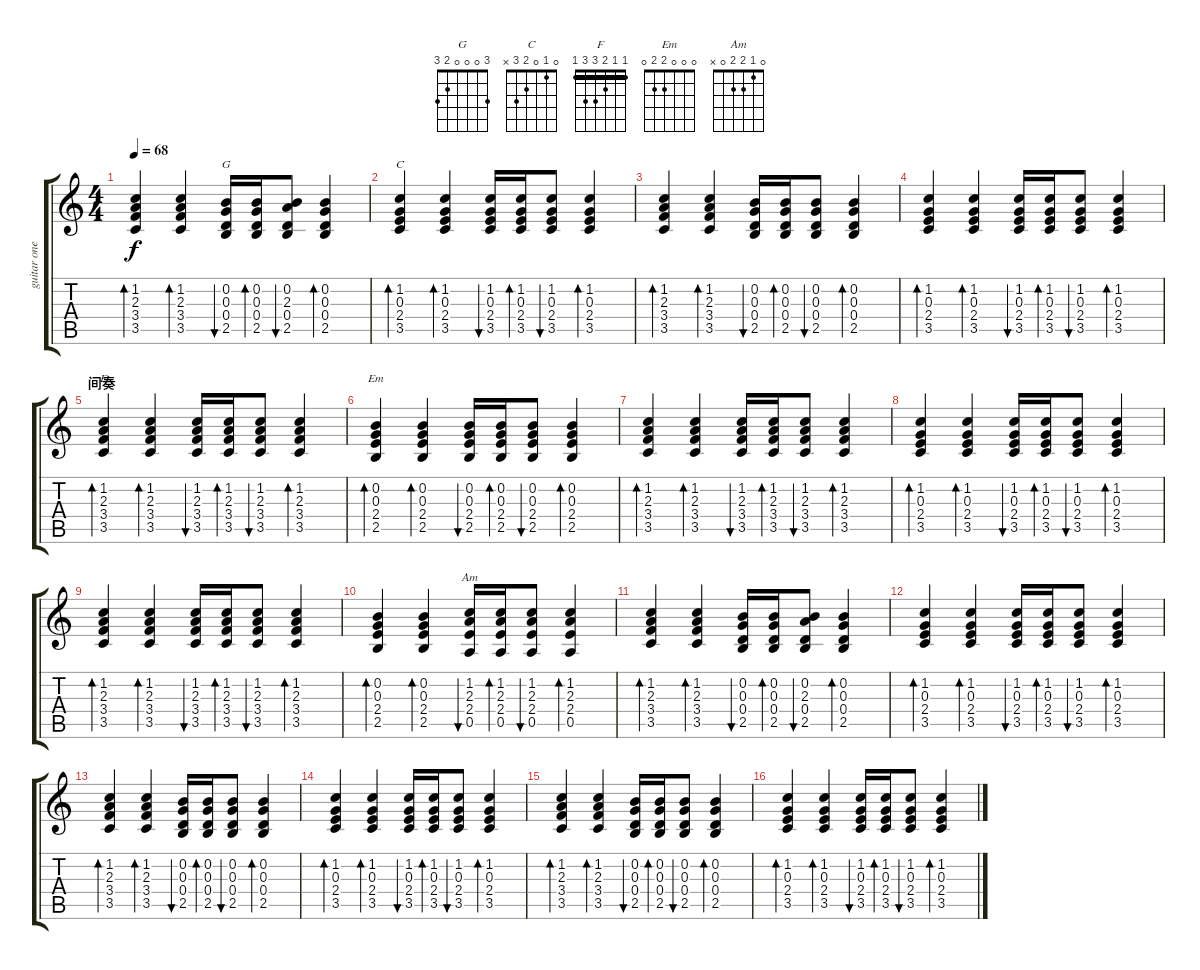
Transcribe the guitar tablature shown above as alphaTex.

\track ("guitar one" "guitar one") {instrument acousticguitarsteel}
\staff {score tabs}
\tuning (E4 B3 G3 D3 A2 E2) {hide}
\chord ("G" 3 0 0 0 2 3)
\chord ("C" 0 1 0 2 3 x)
\chord ("F" 1 1 2 3 3 1) {barre 1}
\chord ("Em" 0 0 0 2 2 0)
\chord ("Am" 0 1 2 2 0 x)
\ts (4 4)
\tempo 68
\clef g2
\ks c
(1.2 2.3 3.4 3.5).4{bd 60 dy f} (1.2 2.3 3.4 3.5).4{bd 60} (0.2 0.3 0.4 2.5).16{bu 60 ch "G"} (0.2 0.3 0.4 2.5).16{bd 60} (0.2 2.3 0.4 2.5).8{bu 60} (0.2 0.3 0.4 2.5).4{bd 60} |
(1.2 0.3 2.4 3.5).4{bd 60 ch "C"} (1.2 0.3 2.4 3.5).4{bd 60} (1.2 0.3 2.4 3.5).16{bu 60} (1.2 0.3 2.4 3.5).16{bd 60} (1.2 0.3 2.4 3.5).8{bu 60} (1.2 0.3 2.4 3.5).4{bd 60} |
(1.2 2.3 3.4 3.5).4{bd 60} (1.2 2.3 3.4 3.5).4{bd 60} (0.2 0.3 0.4 2.5).16{bu 60} (0.2 0.3 0.4 2.5).16{bd 60} (0.2 0.3 0.4 2.5).8{bu 60} (0.2 0.3 0.4 2.5).4{bd 60} |
(1.2 0.3 2.4 3.5).4{bd 60} (1.2 0.3 2.4 3.5).4{bd 60} (1.2 0.3 2.4 3.5).16{bu 60} (1.2 0.3 2.4 3.5).16{bd 60} (1.2 0.3 2.4 3.5).8{bu 60} (1.2 0.3 2.4 3.5).4{bd 60} |
\section ("" "间奏")
(1.2 2.3 3.4 3.5).4{bd 60 ch "F"} (1.2 2.3 3.4 3.5).4{bd 60} (1.2 2.3 3.4 3.5).16{bu 60} (1.2 2.3 3.4 3.5).16{bd 60} (1.2 2.3 3.4 3.5).8{bu 60} (1.2 2.3 3.4 3.5).4{bd 60} |
(0.2 0.3 2.4 2.5).4{bd 60 ch "Em"} (0.2 0.3 2.4 2.5).4{bd 60} (0.2 0.3 2.4 2.5).16{bu 60} (0.2 0.3 2.4 2.5).16{bd 60} (0.2 0.3 2.4 2.5).8{bu 60} (0.2 0.3 2.4 2.5).4{bd 60} |
(1.2 2.3 3.4 3.5).4{bd 60} (1.2 2.3 3.4 3.5).4{bd 60} (1.2 2.3 3.4 3.5).16{bu 60} (1.2 2.3 3.4 3.5).16{bd 60} (1.2 2.3 3.4 3.5).8{bu 60} (1.2 2.3 3.4 3.5).4{bd 60} |
(1.2 0.3 2.4 3.5).4{bd 60} (1.2 0.3 2.4 3.5).4{bd 60} (1.2 0.3 2.4 3.5).16{bu 60} (1.2 0.3 2.4 3.5).16{bd 60} (1.2 0.3 2.4 3.5).8{bu 60} (1.2 0.3 2.4 3.5).4{bd 60} |
(1.2 2.3 3.4 3.5).4{bd 60} (1.2 2.3 3.4 3.5).4{bd 60} (1.2 2.3 3.4 3.5).16{bu 60} (1.2 2.3 3.4 3.5).16{bd 60} (1.2 2.3 3.4 3.5).8{bu 60} (1.2 2.3 3.4 3.5).4{bd 60} |
(0.2 0.3 2.4 2.5).4{bd 60} (0.2 0.3 2.4 2.5).4{bd 60} (1.2 2.3 2.4 0.5).16{bu 60 ch "Am"} (1.2 2.3 2.4 0.5).16{bd 60} (1.2 2.3 2.4 0.5).8{bu 60} (1.2 2.3 2.4 0.5).4{bd 60} |
(1.2 2.3 3.4 3.5).4{bd 60} (1.2 2.3 3.4 3.5).4{bd 60} (0.2 0.3 0.4 2.5).16{bu 60} (0.2 0.3 0.4 2.5).16{bd 60} (0.2 2.3 0.4 2.5).8{bu 60} (0.2 0.3 0.4 2.5).4{bd 60} |
(1.2 0.3 2.4 3.5).4{bd 60} (1.2 0.3 2.4 3.5).4{bd 60} (1.2 0.3 2.4 3.5).16{bu 60} (1.2 0.3 2.4 3.5).16{bd 60} (1.2 0.3 2.4 3.5).8{bu 60} (1.2 0.3 2.4 3.5).4{bd 60} |
(1.2 2.3 3.4 3.5).4{bd 60} (1.2 2.3 3.4 3.5).4{bd 60} (0.2 0.3 0.4 2.5).16{bu 60} (0.2 0.3 0.4 2.5).16{bd 60} (0.2 0.3 0.4 2.5).8{bu 60} (0.2 0.3 0.4 2.5).4{bd 60} |
(1.2 0.3 2.4 3.5).4{bd 60} (1.2 0.3 2.4 3.5).4{bd 60} (1.2 0.3 2.4 3.5).16{bu 60} (1.2 0.3 2.4 3.5).16{bd 60} (1.2 0.3 2.4 3.5).8{bu 60} (1.2 0.3 2.4 3.5).4{bd 60} |
(1.2 2.3 3.4 3.5).4{bd 60} (1.2 2.3 3.4 3.5).4{bd 60} (0.2 0.3 0.4 2.5).16{bu 60} (0.2 0.3 0.4 2.5).16{bd 60} (0.2 0.3 0.4 2.5).8{bu 60} (0.2 0.3 0.4 2.5).4{bd 60} |
(1.2 0.3 2.4 3.5).4{bd 60} (1.2 0.3 2.4 3.5).4{bd 60} (1.2 0.3 2.4 3.5).16{bu 60} (1.2 0.3 2.4 3.5).16{bd 60} (1.2 0.3 2.4 3.5).8{bu 60} (1.2 0.3 2.4 3.5).4{bd 60}
